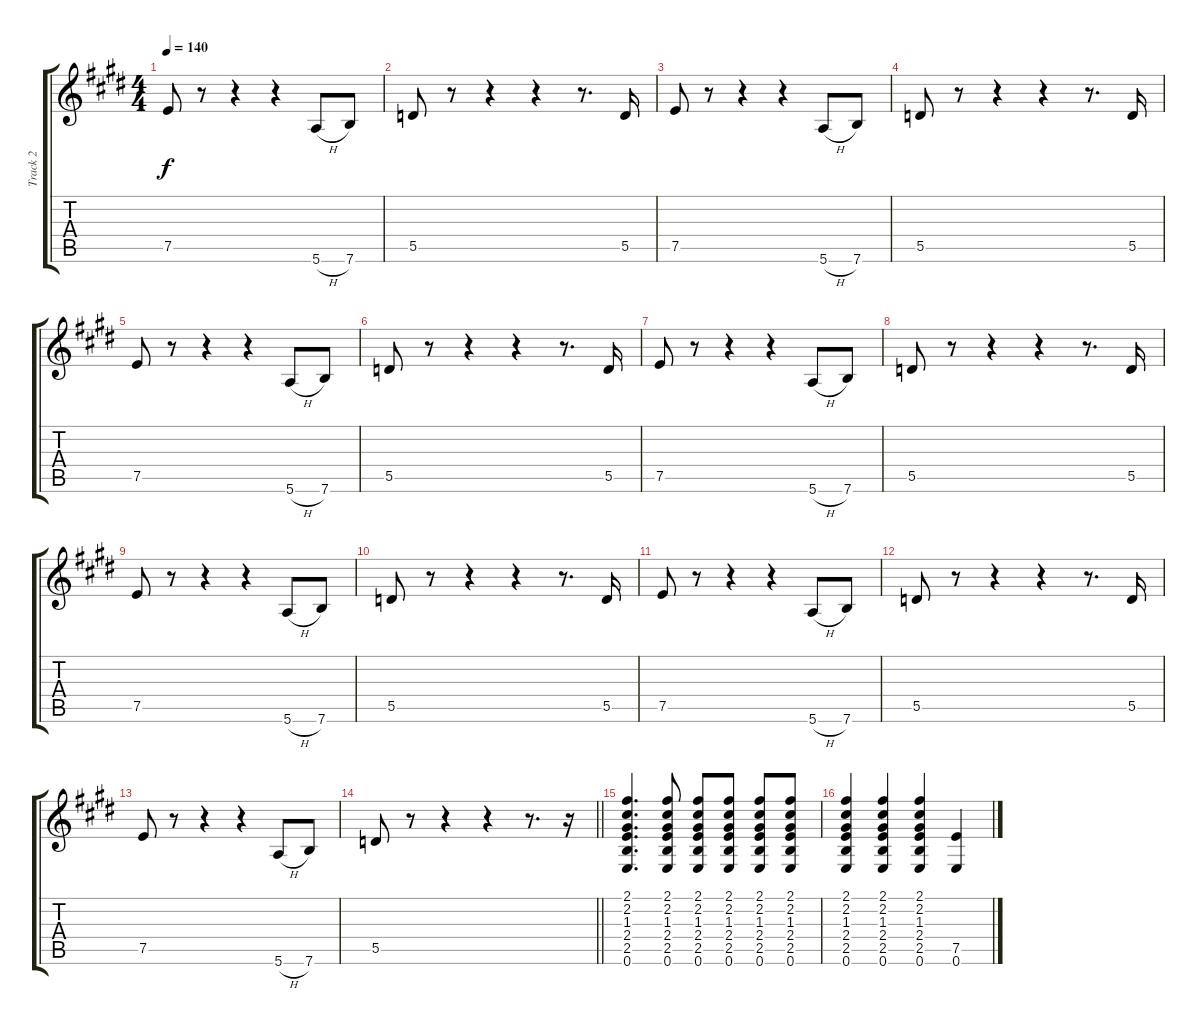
\track ("Track 2" "Track 2") {instrument electricguitarjazz}
\staff {score tabs}
\tuning (E4 B3 G3 D3 A2 E2) {hide}
\ts (4 4)
\tempo 140
\clef g2
\ks e
7.5.8{dy f} r.8 r.4 r.4 5.6{h}.8 7.6.8 |
5.5.8 r.8 r.4 r.4 r.8{d} 5.5.16 |
7.5.8 r.8 r.4 r.4 5.6{h}.8 7.6.8 |
5.5.8 r.8 r.4 r.4 r.8{d} 5.5.16 |
7.5.8 r.8 r.4 r.4 5.6{h}.8 7.6.8 |
5.5.8 r.8 r.4 r.4 r.8{d} 5.5.16 |
7.5.8 r.8 r.4 r.4 5.6{h}.8 7.6.8 |
5.5.8 r.8 r.4 r.4 r.8{d} 5.5.16 |
7.5.8 r.8 r.4 r.4 5.6{h}.8 7.6.8 |
5.5.8 r.8 r.4 r.4 r.8{d} 5.5.16 |
7.5.8 r.8 r.4 r.4 5.6{h}.8 7.6.8 |
5.5.8 r.8 r.4 r.4 r.8{d} 5.5.16 |
7.5.8 r.8 r.4 r.4 5.6{h}.8 7.6.8 |
\barLineRight lightlight
5.5.8 r.8 r.4 r.4 r.8{d} r.16 |
(2.1 2.2 1.3 2.4 2.5 0.6).4{d} (2.1 2.2 1.3 2.4 2.5 0.6).8 (2.1 2.2 1.3 2.4 2.5 0.6).8 (2.1 2.2 1.3 2.4 2.5 0.6).8 (2.1 2.2 1.3 2.4 2.5 0.6).8 (2.1 2.2 1.3 2.4 2.5 0.6).8 |
(2.1 2.2 1.3 2.4 2.5 0.6).4 (2.1 2.2 1.3 2.4 2.5 0.6).4 (2.1 2.2 1.3 2.4 2.5 0.6).4 (7.5 0.6).4
